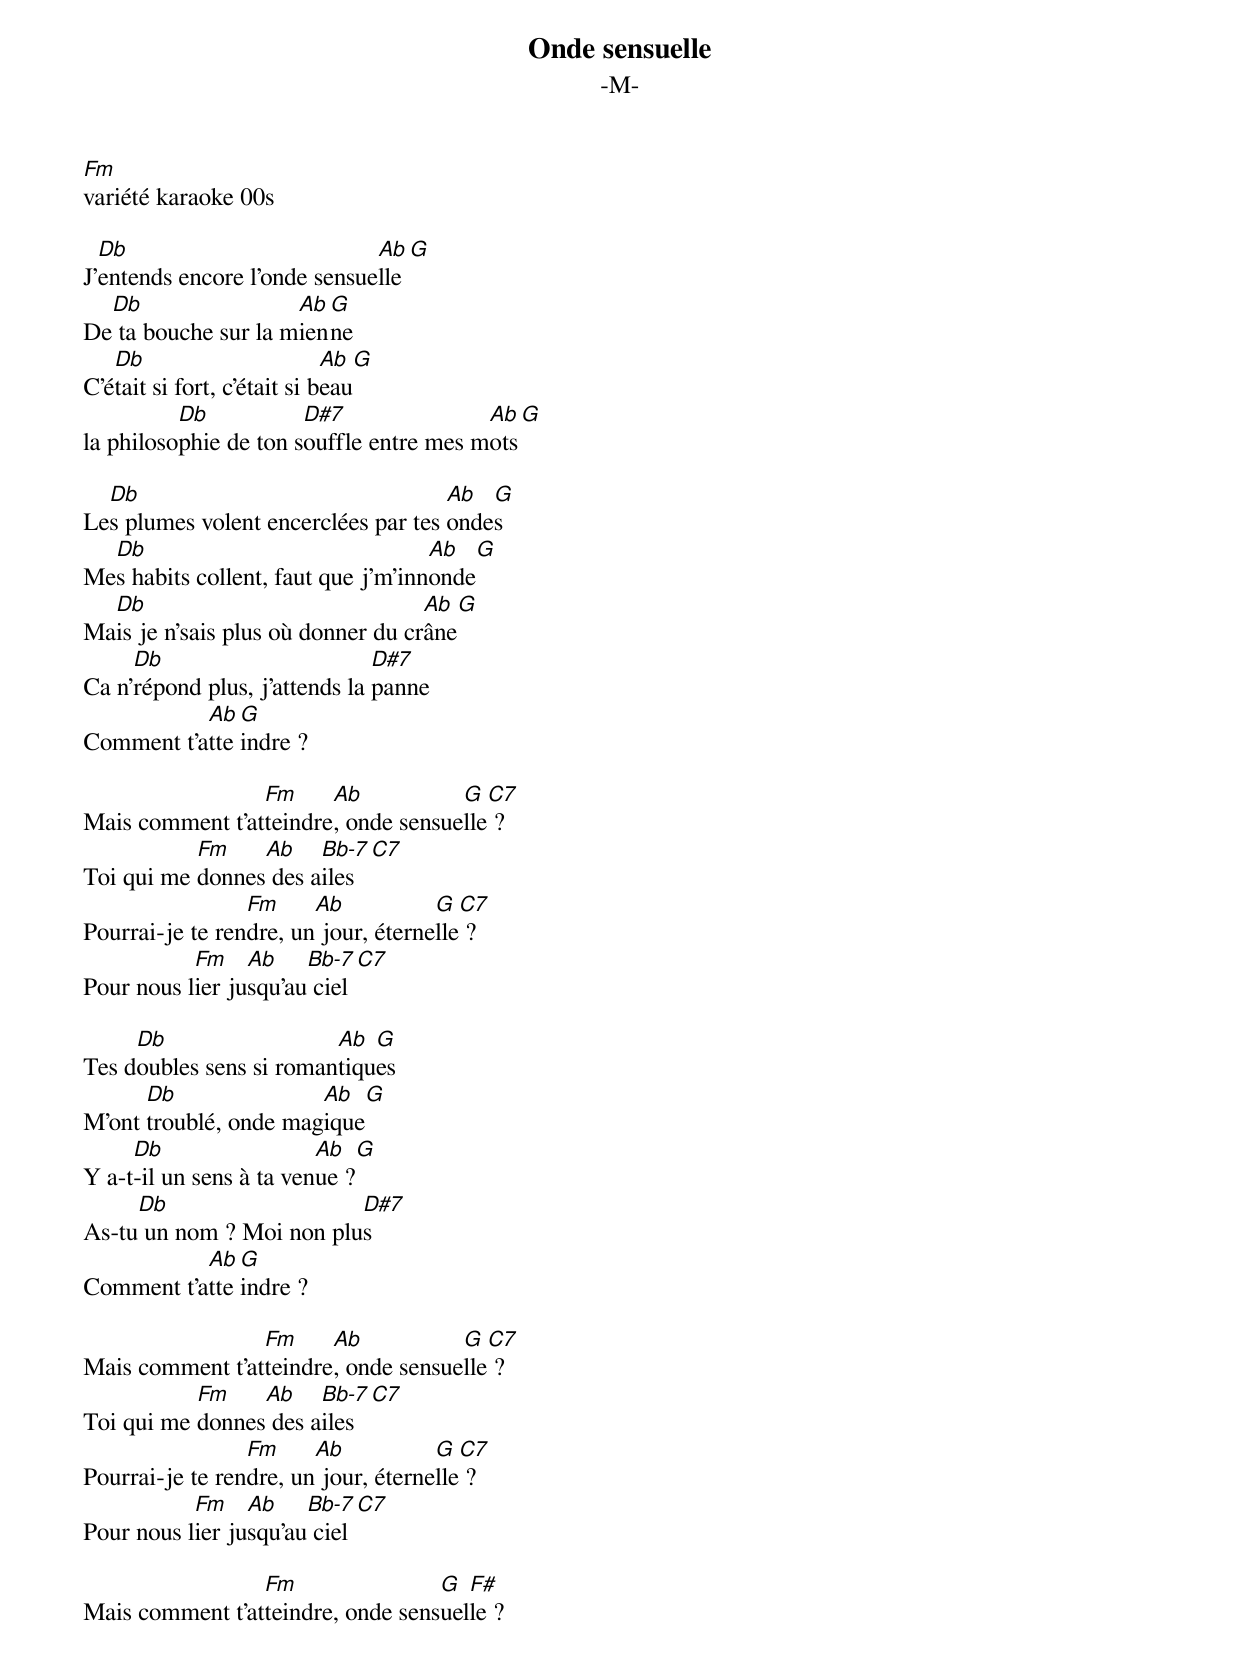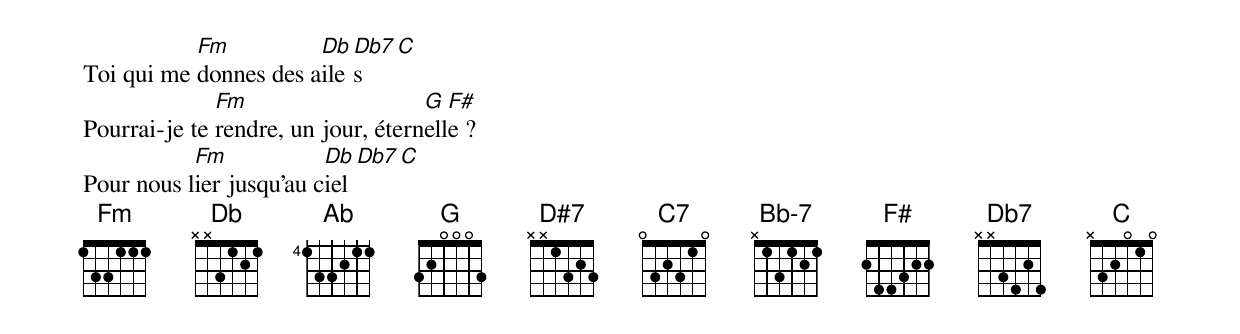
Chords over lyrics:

Onde sensuelle
-M-
Fm
variété karaoke 00s

  Db                          Ab  G
J'entends encore l'onde sensuelle
  Db                 Ab G
De ta bouche sur la mienne
   Db                        Ab G
C'était si fort, c'était si beau
          Db           D#7               Ab G
la philosophie de ton souffle entre mes mots

  Db                                 Ab  G
Les plumes volent encerclées par tes ondes
  Db                                Ab  G
Mes habits collent, faut que j'm'innonde
  Db                               Ab  G
Mais je n'sais plus où donner du crâne
     Db                        D#7
Ca n'répond plus, j'attends la panne
           Ab G
Comment t'atteindre ?

                 Fm     Ab           G  C7
Mais comment t'atteindre, onde sensuelle ?
           Fm    Ab    Bb-7 C7
Toi qui me donnes des ailes
                 Fm     Ab           G  C7
Pourrai-je te rendre, un jour, éternelle ?
           Fm    Ab    Bb-7 C7
Pour nous lier jusqu'au ciel

     Db                  Ab  G
Tes doubles sens si romantiques
      Db               Ab  G
M'ont troublé, onde magique
     Db                  Ab  G
Y a-t-il un sens à ta venue ?
     Db                   D#7
As-tu un nom ? Moi non plus
           Ab G
Comment t'atteindre ?

                 Fm     Ab           G  C7
Mais comment t'atteindre, onde sensuelle ?
           Fm    Ab    Bb-7 C7
Toi qui me donnes des ailes
                 Fm     Ab           G  C7
Pourrai-je te rendre, un jour, éternelle ?
           Fm    Ab    Bb-7 C7
Pour nous lier jusqu'au ciel

                 Fm                G  F#
Mais comment t'atteindre, onde sensuelle ?
           Fm          Db Db7 C
Toi qui me donnes des ailes
              Fm                    G  F#
Pourrai-je te rendre, un jour, éternelle ?
           Fm            Db Db7 C
Pour nous lier jusqu'au ciel
